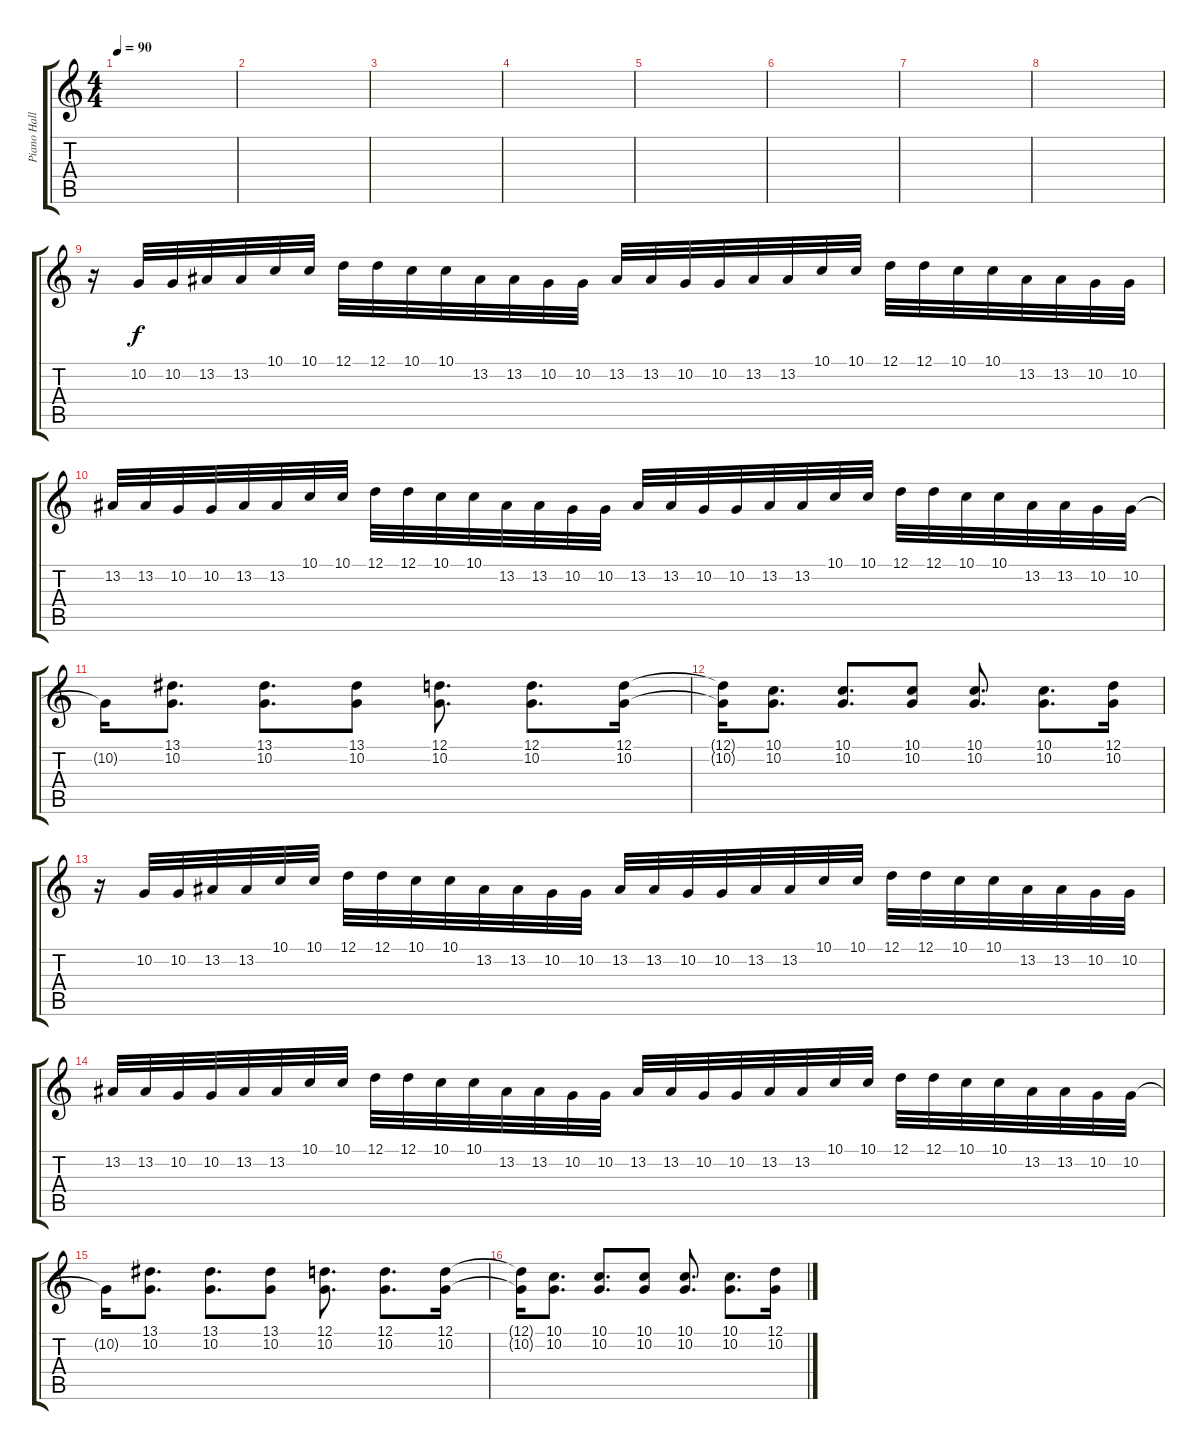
\track ("Piano Hall" "Piano Hall") {instrument electricgrandpiano}
\staff {score tabs}
\tuning (D4 A3 F3 C3 G2 C2) {hide}
\ts (4 4)
\tempo 90
\clef g2
\ks c
|
|
|
|
|
|
|
|
r.16 10.2.32 10.2.32 13.2.32 13.2.32 10.1.32 10.1.32 12.1.32 12.1.32 10.1.32 10.1.32 13.2.32 13.2.32 10.2.32 10.2.32 13.2.32 13.2.32 10.2.32 10.2.32 13.2.32 13.2.32 10.1.32 10.1.32 12.1.32 12.1.32 10.1.32 10.1.32 13.2.32 13.2.32 10.2.32 10.2.32 |
13.2.32 13.2.32 10.2.32 10.2.32 13.2.32 13.2.32 10.1.32 10.1.32 12.1.32 12.1.32 10.1.32 10.1.32 13.2.32 13.2.32 10.2.32 10.2.32 13.2.32 13.2.32 10.2.32 10.2.32 13.2.32 13.2.32 10.1.32 10.1.32 12.1.32 12.1.32 10.1.32 10.1.32 13.2.32 13.2.32 10.2.32 10.2.32 |
10.2{t}.16 (13.1 10.2).8{d} (13.1 10.2).8{d} (13.1 10.2).8 (12.1 10.2).8{d} (12.1 10.2).8{d} (12.1 10.2).16 |
(12.1{t} 10.2{t}).16 (10.1 10.2).8{d} (10.1 10.2).8{d} (10.1 10.2).8 (10.1 10.2).8{d} (10.1 10.2).8{d} (12.1 10.2).16 |
r.16 10.2.32 10.2.32 13.2.32 13.2.32 10.1.32 10.1.32 12.1.32 12.1.32 10.1.32 10.1.32 13.2.32 13.2.32 10.2.32 10.2.32 13.2.32 13.2.32 10.2.32 10.2.32 13.2.32 13.2.32 10.1.32 10.1.32 12.1.32 12.1.32 10.1.32 10.1.32 13.2.32 13.2.32 10.2.32 10.2.32 |
13.2.32 13.2.32 10.2.32 10.2.32 13.2.32 13.2.32 10.1.32 10.1.32 12.1.32 12.1.32 10.1.32 10.1.32 13.2.32 13.2.32 10.2.32 10.2.32 13.2.32 13.2.32 10.2.32 10.2.32 13.2.32 13.2.32 10.1.32 10.1.32 12.1.32 12.1.32 10.1.32 10.1.32 13.2.32 13.2.32 10.2.32 10.2.32 |
10.2{t}.16 (13.1 10.2).8{d} (13.1 10.2).8{d} (13.1 10.2).8 (12.1 10.2).8{d} (12.1 10.2).8{d} (12.1 10.2).16 |
(12.1{t} 10.2{t}).16 (10.1 10.2).8{d} (10.1 10.2).8{d} (10.1 10.2).8 (10.1 10.2).8{d} (10.1 10.2).8{d} (12.1 10.2).16
